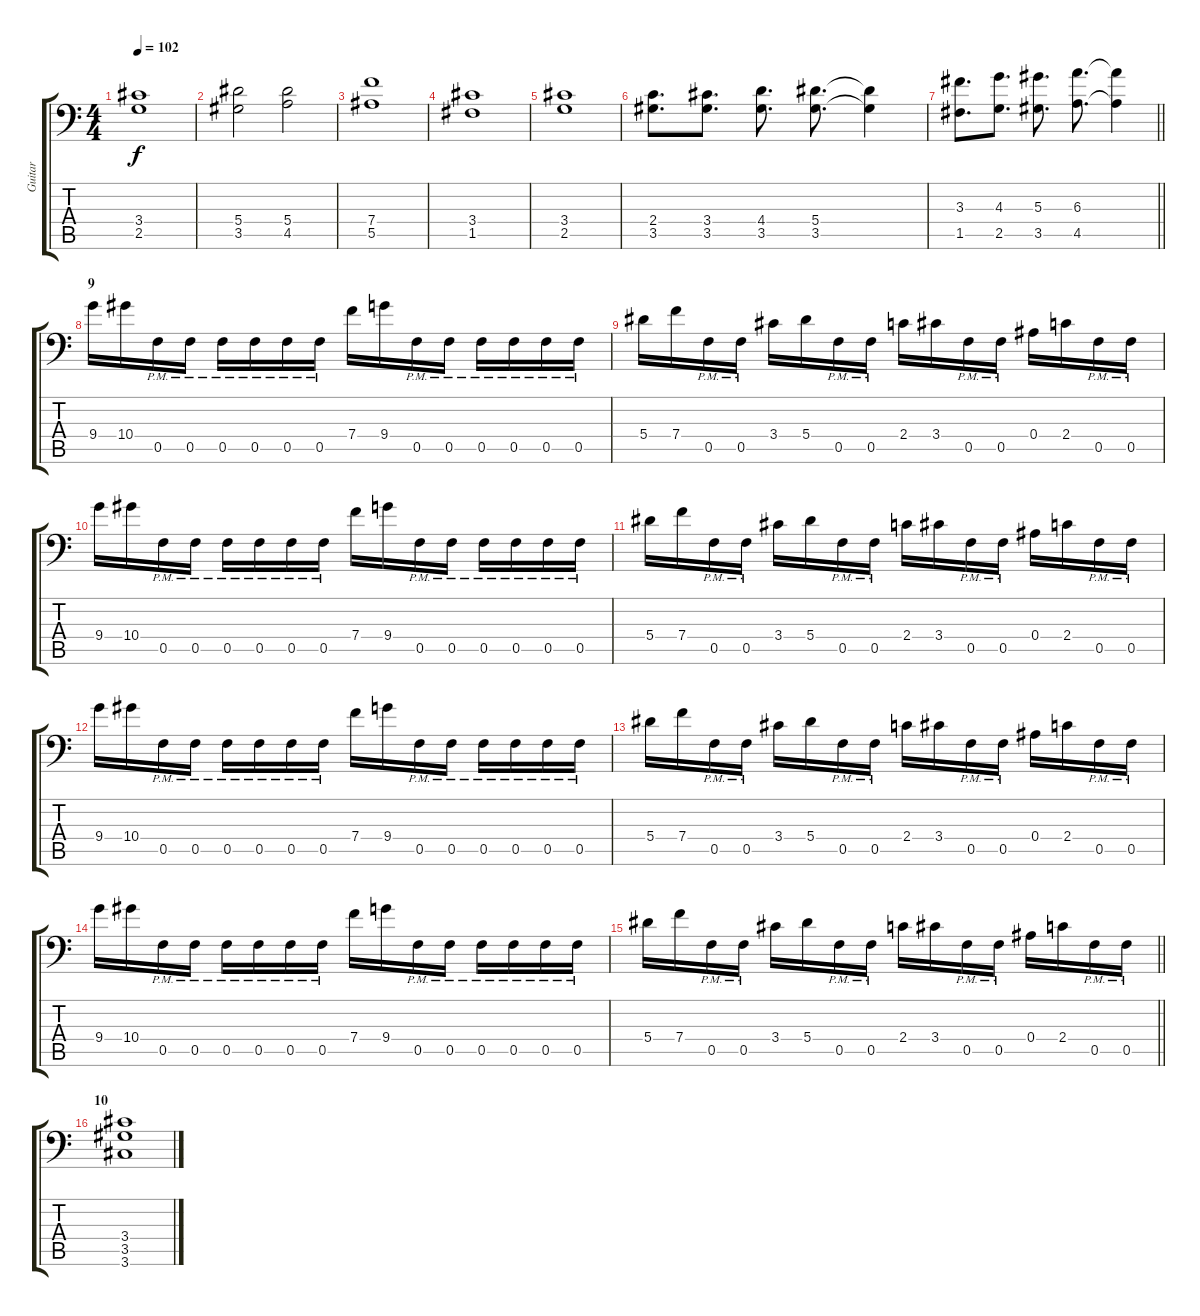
\track ("Guitar" "Guitar") {instrument overdrivenguitar}
\staff {score tabs}
\tuning (C4 G3 Eb3 Bb2 F2 Bb1) {hide}
\ts (4 4)
\tempo 102
\clef f4
\ks c
(3.4 2.5).1{dy f} |
(5.4 3.5).2 (5.4 4.5).2 |
(7.4 5.5).1 |
(3.4 1.5).1 |
(3.4 2.5).1 |
(2.4 3.5).8{d} (3.4 3.5).8{d} (4.4 3.5).8{d} (5.4 3.5).8{d} (5.4{t} 3.5{t}).4 |
\barLineRight lightlight
(3.3 1.5).8{d} (4.3 2.5).8{d} (5.3 3.5).8{d} (6.3 4.5).8{d} (6.3{t} 4.5{t}).4 |
\section ("" "9")
9.4.16 10.4.16 0.5{pm}.16 0.5{pm}.16 0.5{pm}.16 0.5{pm}.16 0.5{pm}.16 0.5{pm}.16 7.4.16 9.4.16 0.5{pm}.16 0.5{pm}.16 0.5{pm}.16 0.5{pm}.16 0.5{pm}.16 0.5{pm}.16 |
5.4.16 7.4.16 0.5{pm}.16 0.5{pm}.16 3.4.16 5.4.16 0.5{pm}.16 0.5{pm}.16 2.4.16 3.4.16 0.5{pm}.16 0.5{pm}.16 0.4.16 2.4.16 0.5{pm}.16 0.5{pm}.16 |
9.4.16 10.4.16 0.5{pm}.16 0.5{pm}.16 0.5{pm}.16 0.5{pm}.16 0.5{pm}.16 0.5{pm}.16 7.4.16 9.4.16 0.5{pm}.16 0.5{pm}.16 0.5{pm}.16 0.5{pm}.16 0.5{pm}.16 0.5{pm}.16 |
5.4.16 7.4.16 0.5{pm}.16 0.5{pm}.16 3.4.16 5.4.16 0.5{pm}.16 0.5{pm}.16 2.4.16 3.4.16 0.5{pm}.16 0.5{pm}.16 0.4.16 2.4.16 0.5{pm}.16 0.5{pm}.16 |
9.4.16 10.4.16 0.5{pm}.16 0.5{pm}.16 0.5{pm}.16 0.5{pm}.16 0.5{pm}.16 0.5{pm}.16 7.4.16 9.4.16 0.5{pm}.16 0.5{pm}.16 0.5{pm}.16 0.5{pm}.16 0.5{pm}.16 0.5{pm}.16 |
5.4.16 7.4.16 0.5{pm}.16 0.5{pm}.16 3.4.16 5.4.16 0.5{pm}.16 0.5{pm}.16 2.4.16 3.4.16 0.5{pm}.16 0.5{pm}.16 0.4.16 2.4.16 0.5{pm}.16 0.5{pm}.16 |
9.4.16 10.4.16 0.5{pm}.16 0.5{pm}.16 0.5{pm}.16 0.5{pm}.16 0.5{pm}.16 0.5{pm}.16 7.4.16 9.4.16 0.5{pm}.16 0.5{pm}.16 0.5{pm}.16 0.5{pm}.16 0.5{pm}.16 0.5{pm}.16 |
\barLineRight lightlight
5.4.16 7.4.16 0.5{pm}.16 0.5{pm}.16 3.4.16 5.4.16 0.5{pm}.16 0.5{pm}.16 2.4.16 3.4.16 0.5{pm}.16 0.5{pm}.16 0.4.16 2.4.16 0.5{pm}.16 0.5{pm}.16 |
\section ("" "10")
(3.4 3.5 3.6).1
